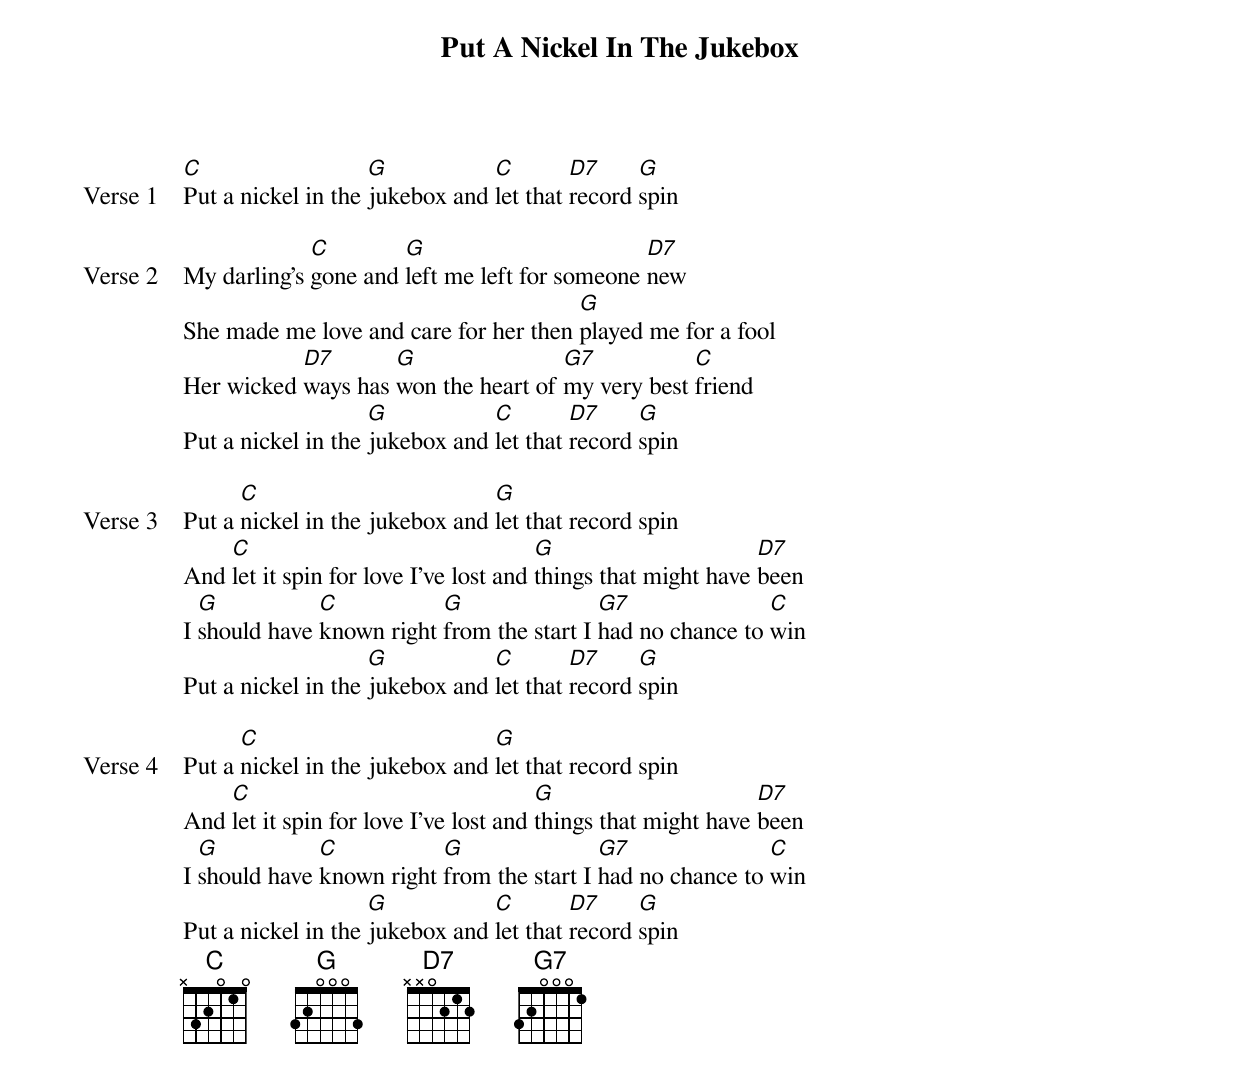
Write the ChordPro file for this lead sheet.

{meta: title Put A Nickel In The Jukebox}
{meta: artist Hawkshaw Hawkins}
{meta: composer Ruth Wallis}
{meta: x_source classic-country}
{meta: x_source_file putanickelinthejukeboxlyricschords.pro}
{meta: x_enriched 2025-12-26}

{start_of_verse: Verse 1}
[C]Put a nickel in the [G]jukebox and [C]let that [D7]record [G]spin
{end_of_verse}

{start_of_verse: Verse 2}
My darling’s [C]gone and [G]left me left for someone [D7]new
She made me love and care for her then [G]played me for a fool
Her wicked [D7]ways has [G]won the heart of [G7]my very best [C]friend
Put a nickel in the [G]jukebox and [C]let that [D7]record [G]spin
{end_of_verse}

{start_of_verse: Verse 3}
Put a [C]nickel in the jukebox and [G]let that record spin
And [C]let it spin for love I’ve lost and [G]things that might have [D7]been
I [G]should have [C]known right [G]from the start I [G7]had no chance to [C]win
Put a nickel in the [G]jukebox and [C]let that [D7]record [G]spin
{end_of_verse}

{start_of_verse: Verse 4}
Put a [C]nickel in the jukebox and [G]let that record spin
And [C]let it spin for love I’ve lost and [G]things that might have [D7]been
I [G]should have [C]known right [G]from the start I [G7]had no chance to [C]win
Put a nickel in the [G]jukebox and [C]let that [D7]record [G]spin
{end_of_verse}
